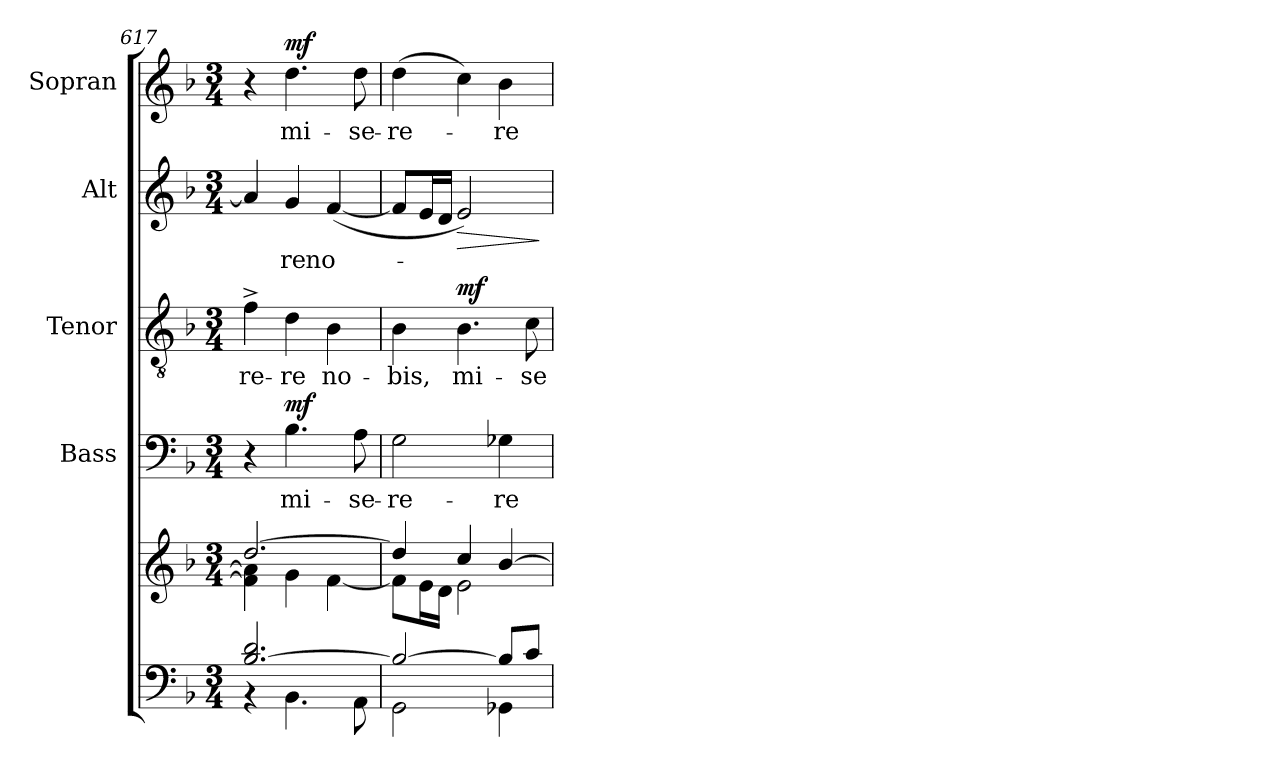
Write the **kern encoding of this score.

**kern	**kern	**kern	**text	**dynam	**kern	**text	**dynam	**kern	**text	**dynam	**kern	**text	**dynam
*part5	*part5	*part4	*part4	*part4	*part3	*part3	*part3	*part2	*part2	*part2	*part1	*part1	*part1
*staff6	*staff5	*staff4	*staff4	*staff4	*staff3	*staff3	*staff3	*staff2	*staff2	*staff2	*staff1	*staff1	*staff1
*	*	*I"Bass	*	*	*I"Tenor	*	*	*I"Alt	*	*	*I"Sopran	*	*
*	*	*I'B.	*	*	*I'T.	*	*	*I'A.	*	*	*I'S.	*	*
*clefF4	*clefG2	*clefF4	*	*	*clefGv2	*	*	*clefG2	*	*	*clefG2	*	*
*k[b-]	*k[b-]	*k[b-]	*	*	*k[b-]	*	*	*k[b-]	*	*	*k[b-]	*	*
*F:	*F:	*F:	*	*	*F:	*	*	*F:	*	*	*F:	*	*
*M3/4	*M3/4	*M3/4	*	*	*M3/4	*	*	*M3/4	*	*	*M3/4	*	*
=617	=617	=617	=617	=617	=617	=617	=617	=617	=617	=617	=617	=617	=617
*^	*^	*	*	*	*	*	*	*	*	*	*	*	*
!	!	!	!	!	!	!	!	!LO:LY:b	!	!	!	!	!	!	!
[>2.B-/ 2.d/	4rBB	[>2.dd/	4f\] 4a\]	4r	.	.	4f^>\	-re-	.	4a/]	.	.	4r	.	.
!	!	!	!	!	!LO:LY:b	!LO:DY:a	!	!LO:LY:b	!	!	!LO:LY:b	!	!	!LO:LY:b	!LO:DY:a
.	4.BB-\	.	4g\	4.B-\	mi-	mf	4d\	-re	.	4g/	-re	.	4.dd\	mi-	mf
!	!	!	!	!	!	!	!	!LO:LY:b	!	!	!LO:LY:b	!	!	!	!
.	.	.	[<4f\	.	.	.	4B-\	no-	.	(<[4f/	no-	.	.	.	.
!	!	!	!	!	!LO:LY:b	!	!	!	!	!	!	!	!	!LO:LY:b	!
.	8AA\	.	.	8A\	-se-	.	.	.	.	.	.	.	8dd\	-se-	.
=618	=618	=618	=618	=618	=618	=618	=618	=618	=618	=618	=618	=618	=618	=618	=618
!	!	!	!	!	!LO:LY:b	!	!	!LO:LY:b	!	!	!	!	!	!LO:LY:b	!
2B-/_	2GG\	4dd/]	8f\L]	2G\	-re-	.	4B-\	-bis,	.	8f/L]	.	.	(>4dd\	-re-	.
.	.	.	16e\L	.	.	.	.	.	.	16e/L	.	.	.	.	.
.	.	.	16d\JJ	.	.	.	.	.	.	16d/JJ	.	.	.	.	.
!	!	!	!	!	!	!	!	!LO:LY:b	!LO:DY:a	!	!	!LO:HP:b	!	!	!
.	.	4cc/	2e\	.	.	.	4.B-\	mi-	mf	2e/)	.	>	4cc\)	.	.
!	!	!	!	!	!LO:LY:b	!	!	!	!	!	!	!	!	!LO:LY:b	!
8B-/L]	4GG-X\	[>4b-/	.	4G-X\	-re	.	.	.	.	.	.	.	4b-\	-re	.
!	!	!	!	!	!	!	!	!LO:LY:b	!	!	!	!	!	!	!
8c/J	.	.	.	.	.	.	8c\	-se-	.	.	.	.	.	.	.
*v	*v	*	*	*	*	*	*	*	*	*	*	*	*	*	*
*	*v	*v	*	*	*	*	*	*	*	*	*	*	*	*
.	.	.	.	.	.	.	.	.	.	]	.	.	.
=	=	=	=	=	=	=	=	=	=	=	=	=	=
*-	*-	*-	*-	*-	*-	*-	*-	*-	*-	*-	*-	*-	*-
